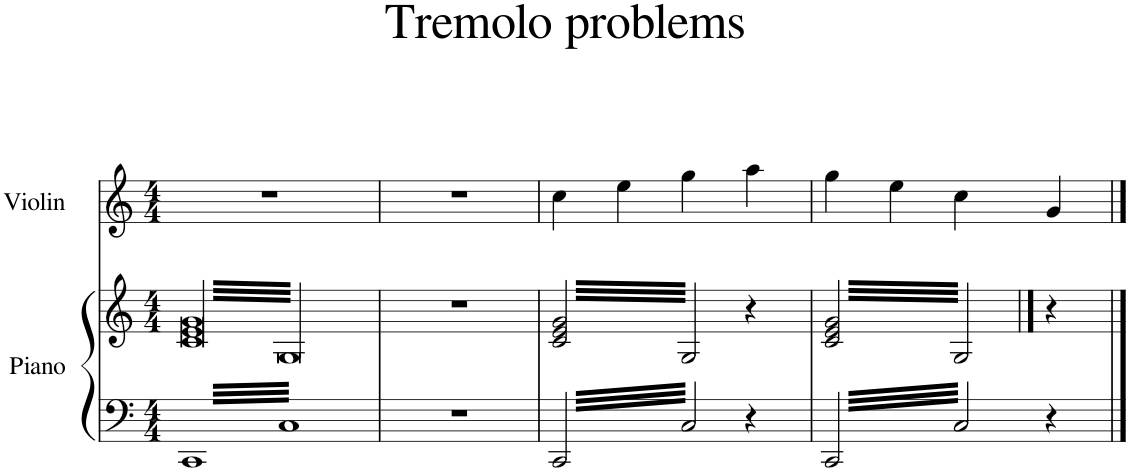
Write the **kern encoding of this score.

**kern	**kern	**kern
*part2	*part2	*part1
*staff3	*staff2	*staff1
*I"Piano	*	*I"Violin
*I'Pno.	*	*I'Vln.
*clefF4	*clefG2	*clefG2
*k[]	*k[]	*k[]
*M4/4	*M4/4	*M4/4
=1	=1	=1
*	*tremolo	*
3.CC	[32c/ [32e/ [32g/LLL	1r
.	[32G/	.
.	32c/ 32e/ 32g/	.
.	[32G/	.
.	32c/ 32e/ 32g/	.
.	[32G/	.
.	32c/ 32e/ 32g/	.
.	[32G/	.
.	32c/ 32e/ 32g/	.
.	[32G/	.
.	32c/ 32e/ 32g/	.
.	[32G/	.
.	32c/ 32e/ 32g/	.
.	[32G/	.
.	32c/ 32e/ 32g/	.
.	[32G/	.
3.C	32c/ 32e/ 32g/	.
.	[32G/	.
.	32c/ 32e/ 32g/	.
.	[32G/	.
.	32c/ 32e/ 32g/	.
.	[32G/	.
.	32c/ 32e/ 32g/	.
.	[32G/	.
.	32c/ 32e/ 32g/	.
.	[32G/	.
.	32c/ 32e/ 32g/	.
.	[32G/	.
.	32c/ 32e/ 32g/	.
.	[32G/	.
.	32c/ 32e/ 32g/	.
.	[32G/	.
2ryy	32c/ 32e/ 32g/	2ryy
.	[32G/	.
.	32c/ 32e/ 32g/	.
.	[32G/	.
.	32c/ 32e/ 32g/	.
.	[32G/	.
.	32c/ 32e/ 32g/	.
.	[32G/	.
.	32c/ 32e/ 32g/	.
.	[32G/	.
.	32c/ 32e/ 32g/	.
.	[32G/	.
.	32c/ 32e/ 32g/	.
.	[32G/	.
.	32c/ 32e/ 32g/	.
.	[32G/	.
=2	=2	=2
1r	32c/ 32e/ 32g/	1r
.	[32G/	.
.	32c/ 32e/ 32g/	.
.	[32G/	.
.	32c/ 32e/ 32g/	.
.	[32G/	.
.	32c/ 32e/ 32g/	.
.	[32G/	.
.	32c/ 32e/ 32g/	.
.	[32G/	.
.	32c/ 32e/ 32g/	.
.	[32G/	.
.	32c/ 32e/ 32g/	.
.	[32G/	.
.	32c/ 32e/ 32g/	.
.	32G/JJJ	.
0ryy	32c/] 32e/] 32g/]LLL	0ryy
.	32G/_	.
.	32c/ 32e/ 32g/	.
.	32G/_	.
.	32c/ 32e/ 32g/	.
.	32G/_	.
.	32c/ 32e/ 32g/	.
.	32G/_	.
.	32c/ 32e/ 32g/	.
.	32G/_	.
.	32c/ 32e/ 32g/	.
.	32G/_	.
.	32c/ 32e/ 32g/	.
.	32G/_	.
.	32c/ 32e/ 32g/	.
.	32G/_	.
.	32c/ 32e/ 32g/	.
.	32G/_	.
.	32c/ 32e/ 32g/	.
.	32G/_	.
.	32c/ 32e/ 32g/	.
.	32G/_	.
.	32c/ 32e/ 32g/	.
.	32G/_	.
.	32c/ 32e/ 32g/	.
.	32G/_	.
.	32c/ 32e/ 32g/	.
.	32G/_	.
.	32c/ 32e/ 32g/	.
.	32G/_	.
.	32c/ 32e/ 32g/	.
.	32G/_	.
.	32c/ 32e/ 32g/	.
.	32G/_	.
.	32c/ 32e/ 32g/	.
.	32G/_	.
.	32c/ 32e/ 32g/	.
.	32G/_	.
.	32c/ 32e/ 32g/	.
.	32G/_	.
.	32c/ 32e/ 32g/	.
.	32G/_	.
.	32c/ 32e/ 32g/	.
.	32G/_	.
.	32c/ 32e/ 32g/	.
.	32G/_	.
.	32c/ 32e/ 32g/	.
.	32G/_	.
.	32c/ 32e/ 32g/	.
.	32G/_	.
.	32c/ 32e/ 32g/	.
.	32G/_	.
.	32c/ 32e/ 32g/	.
.	32G/_	.
.	32c/ 32e/ 32g/	.
.	32G/_	.
.	32c/ 32e/ 32g/	.
.	32G/_	.
.	32c/ 32e/ 32g/	.
.	32G/_	.
.	32c/ 32e/ 32g/	.
.	32G/_	.
.	32c/ 32e/ 32g/	.
.	32G/JJJ	.
=3	=3	=3
3.CC/	64c/ 64e/ 64g/LLLL	4cc\
.	64G@@64@@/]	.
.	64c/ 64e/ 64g/	.
.	64G@@64@@/]	.
.	64c/ 64e/ 64g/	.
.	64G@@64@@/]	.
.	64c/ 64e/ 64g/	.
.	64G@@64@@/]	.
.	64c/ 64e/ 64g/	.
.	64G@@64@@/]	.
.	64c/ 64e/ 64g/	.
.	64G@@64@@/]	.
.	64c/ 64e/ 64g/	.
.	64G@@64@@/]	.
.	64c/ 64e/ 64g/	.
.	64G@@64@@/]	.
.	64c/ 64e/ 64g/	4ee\
.	64G@@64@@/]	.
.	64c/ 64e/ 64g/	.
.	64G@@64@@/]	.
.	64c/ 64e/ 64g/	.
.	64G@@64@@/]	.
.	64c/ 64e/ 64g/	.
.	64G@@64@@/]	.
.	64c/ 64e/ 64g/	.
.	64G@@64@@/]	.
.	64c/ 64e/ 64g/	.
.	64G@@64@@/]	.
.	64c/ 64e/ 64g/	.
.	64G@@64@@/]	.
.	64c/ 64e/ 64g/	.
.	64G@@64@@/]	.
6.C/	64c/ 64e/ 64g/	4gg\
.	64G@@64@@/]	.
.	64c/ 64e/ 64g/	.
.	64G@@64@@/]	.
.	64c/ 64e/ 64g/	.
.	64G@@64@@/]	.
.	64c/ 64e/ 64g/	.
.	64G@@64@@/]	.
.	64c/ 64e/ 64g/	.
.	64G@@64@@/]	.
.	64c/ 64e/ 64g/	.
.	64G@@64@@/]	.
.	64c/ 64e/ 64g/	.
.	64G@@64@@/]	.
.	64c/ 64e/ 64g/	.
.	64G@@64@@/]	.
4r	64c/ 64e/ 64g/	4aa\
.	64G@@64@@/]	.
.	64c/ 64e/ 64g/	.
.	64G@@64@@/]	.
.	64c/ 64e/ 64g/	.
.	64G@@64@@/]	.
.	64c/ 64e/ 64g/	.
.	64G@@64@@/]	.
.	64c/ 64e/ 64g/	.
.	64G@@64@@/]	.
.	64c/ 64e/ 64g/	.
.	64G@@64@@/]	.
.	64c/ 64e/ 64g/	.
.	64G@@64@@/]	.
.	64c/ 64e/ 64g/	.
.	64G@@64@@/JJJJ	.
2ryy	64G/LLLL	2ryy
.	64c/ 64e/ 64g/	.
.	64G/	.
.	64c/ 64e/ 64g/	.
.	64G/	.
.	64c/ 64e/ 64g/	.
.	64G/	.
.	64c/ 64e/ 64g/	.
.	64G/	.
.	64c/ 64e/ 64g/	.
.	64G/	.
.	64c/ 64e/ 64g/	.
.	64G/	.
.	64c/ 64e/ 64g/	.
.	64G/	.
.	64c/ 64e/ 64g/	.
.	64G/	.
.	64c/ 64e/ 64g/	.
.	64G/	.
.	64c/ 64e/ 64g/	.
.	64G/	.
.	64c/ 64e/ 64g/	.
.	64G/	.
.	64c/ 64e/ 64g/	.
.	64G/	.
.	64c/ 64e/ 64g/	.
.	64G/	.
.	64c/ 64e/ 64g/	.
.	64G/	.
.	64c/ 64e/ 64g/	.
.	64G/	.
.	64c/ 64e/ 64g/JJJJ	.
==4	==4	=4
3.CC/	64c/ 64e/ 64g/LLLL	4gg\
.	64G/	.
.	64c/ 64e/ 64g/	.
.	64G/	.
.	64c/ 64e/ 64g/	.
.	64G/	.
.	64c/ 64e/ 64g/	.
.	64G/	.
.	64c/ 64e/ 64g/	.
.	64G/	.
.	64c/ 64e/ 64g/	.
.	64G/	.
.	64c/ 64e/ 64g/	.
.	64G/	.
.	64c/ 64e/ 64g/	.
.	64G/	.
.	64c/ 64e/ 64g/	4ee\
.	64G/	.
.	64c/ 64e/ 64g/	.
.	64G/	.
.	64c/ 64e/ 64g/	.
.	64G/	.
.	64c/ 64e/ 64g/	.
.	64G/	.
.	64c/ 64e/ 64g/	.
.	64G/	.
.	64c/ 64e/ 64g/	.
.	64G/	.
.	64c/ 64e/ 64g/	.
.	64G/	.
.	64c/ 64e/ 64g/	.
.	64G/	.
6.C/	64c/ 64e/ 64g/	4cc\
.	64G/	.
.	64c/ 64e/ 64g/	.
.	64G/	.
.	64c/ 64e/ 64g/	.
.	64G/	.
.	64c/ 64e/ 64g/	.
.	64G/	.
.	64c/ 64e/ 64g/	.
.	64G/	.
.	64c/ 64e/ 64g/	.
.	64G/	.
.	64c/ 64e/ 64g/	.
.	64G/	.
.	64c/ 64e/ 64g/	.
.	64G/	.
4r	64c/ 64e/ 64g/	4g/
.	64G/	.
.	64c/ 64e/ 64g/	.
.	64G/	.
.	64c/ 64e/ 64g/	.
.	64G/	.
.	64c/ 64e/ 64g/	.
.	64G/	.
.	64c/ 64e/ 64g/	.
.	64G/	.
.	64c/ 64e/ 64g/	.
.	64G/	.
.	64c/ 64e/ 64g/	.
.	64G/	.
.	64c/ 64e/ 64g/	.
.	64G/JJJJ	.
*	*Xtremolo	*
==	==	==
*-	*-	*-
